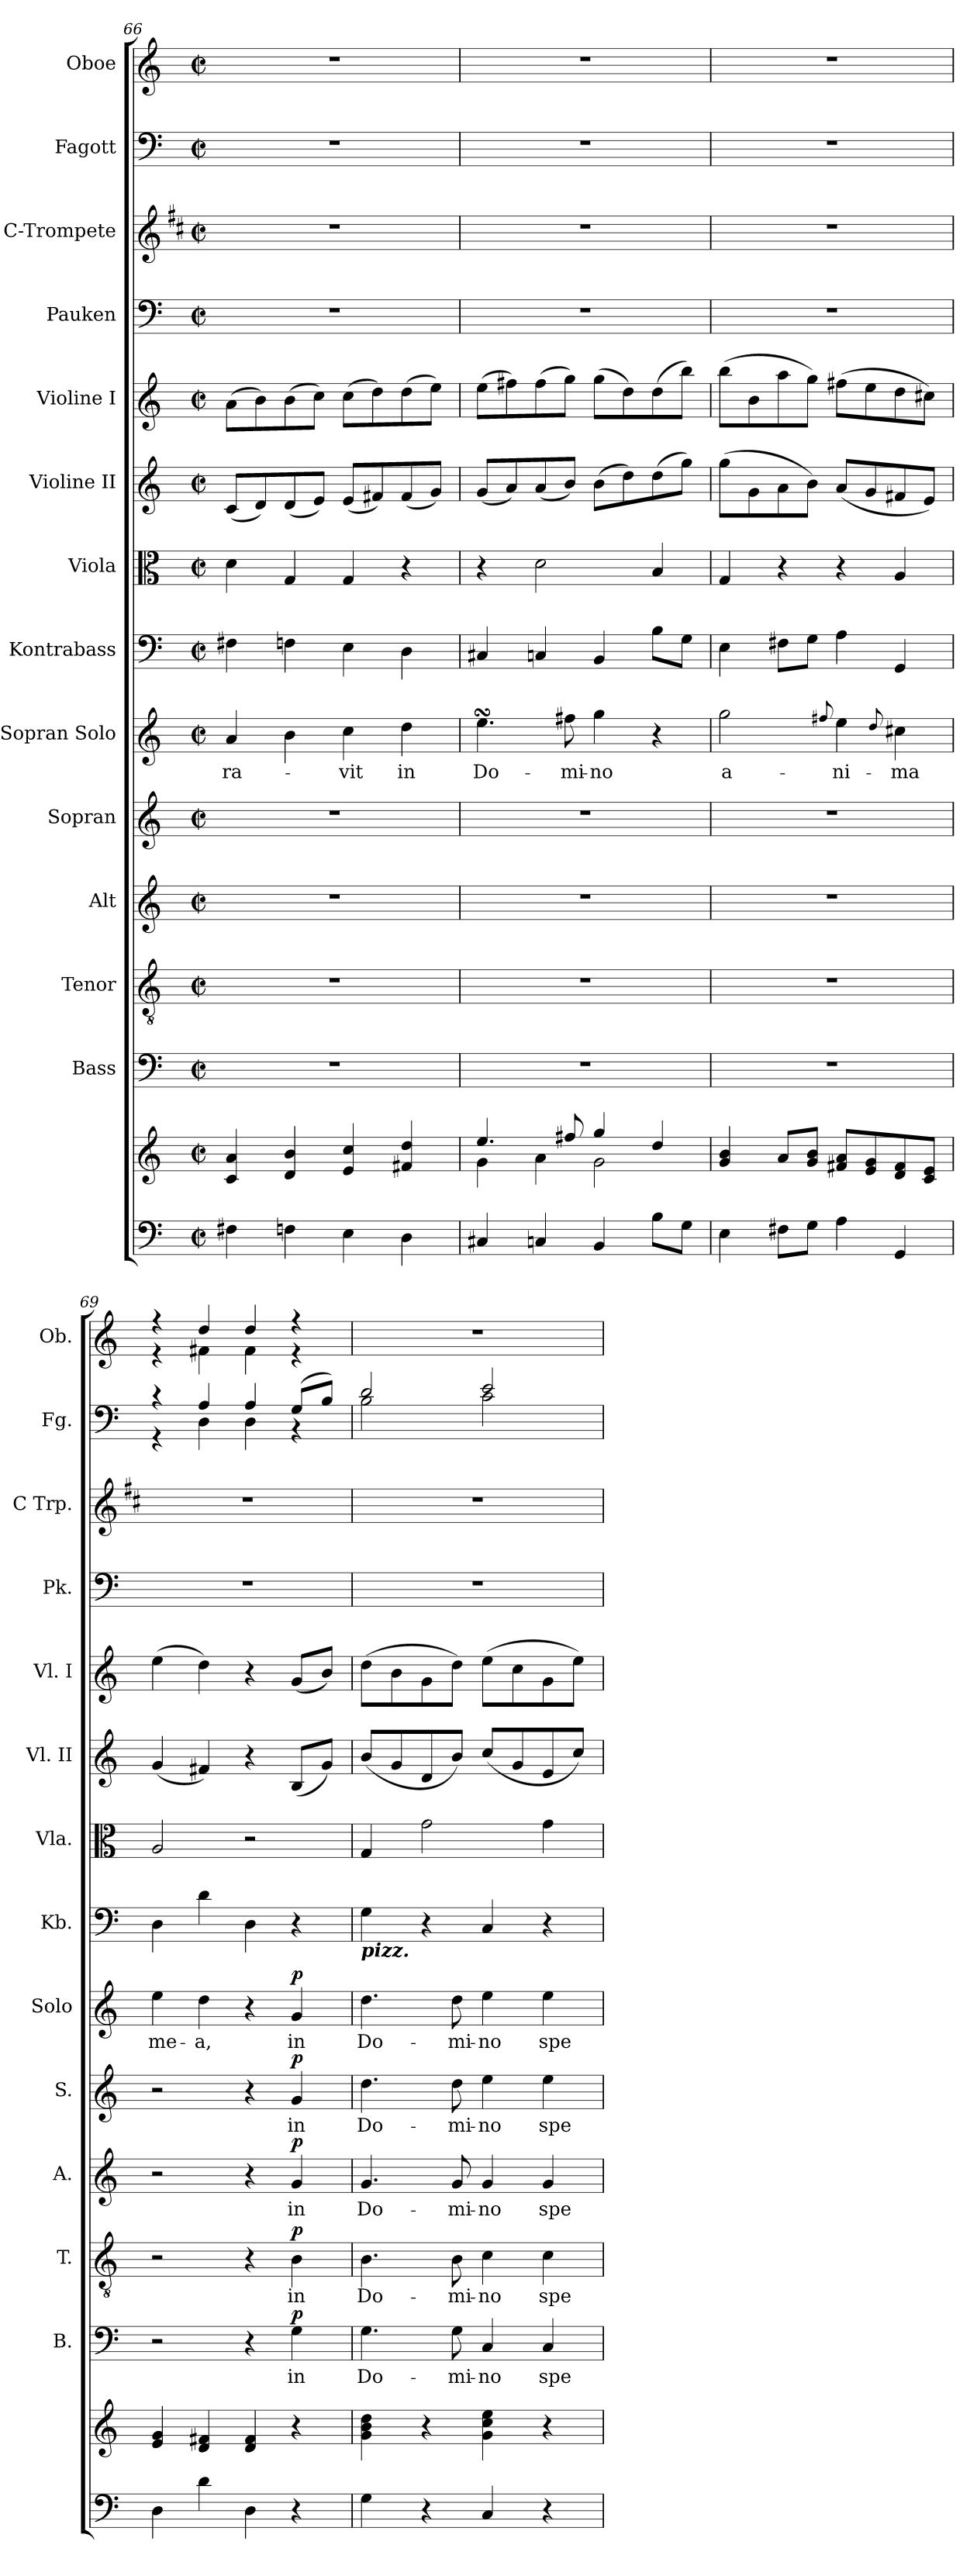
**kern	**kern	**kern	**text	**dynam	**kern	**text	**dynam	**kern	**text	**dynam	**kern	**text	**dynam	**kern	**text	**dynam	**kern	**kern	**kern	**kern	**kern	**kern	**kern	**kern
*part14	*part14	*part13	*part13	*part13	*part12	*part12	*part12	*part11	*part11	*part11	*part10	*part10	*part10	*part9	*part9	*part9	*part8	*part7	*part6	*part5	*part4	*part3	*part2	*part1
*staff15	*staff14	*staff13	*staff13	*staff13	*staff12	*staff12	*staff12	*staff11	*staff11	*staff11	*staff10	*staff10	*staff10	*staff9	*staff9	*staff9	*staff8	*staff7	*staff6	*staff5	*staff4	*staff3	*staff2	*staff1
*	*	*I"Bass	*	*	*I"Tenor	*	*	*I"Alt	*	*	*I"Sopran	*	*	*I"Sopran Solo	*	*	*I"Kontrabass	*I"Viola	*I"Violine II	*I"Violine I	*I"Pauken	*I"C-Trompete	*I"Fagott	*I"Oboe
*	*	*I'B.	*	*	*I'T.	*	*	*I'A.	*	*	*I'S.	*	*	*I'Solo	*	*	*I'Kb.	*I'Vla.	*I'Vl. II	*I'Vl. I	*I'Pk.	*I'C Trp.	*I'Fg.	*I'Ob.
*clefF4	*clefG2	*clefF4	*	*	*clefGv2	*	*	*clefG2	*	*	*clefG2	*	*	*clefG2	*	*	*clefF4	*clefC3	*clefG2	*clefG2	*clefF4	*clefG2	*clefF4	*clefG2
*	*	*	*	*	*	*	*	*	*	*	*	*	*	*	*	*	*ITrd7c12	*	*	*	*	*ITrd1c2	*	*
*k[]	*k[]	*k[]	*	*	*k[]	*	*	*k[]	*	*	*k[]	*	*	*k[]	*	*	*k[]	*k[]	*k[]	*k[]	*k[]	*k[]	*k[]	*k[]
*C:	*C:	*C:	*	*	*C:	*	*	*C:	*	*	*C:	*	*	*C:	*	*	*C:	*C:	*C:	*C:	*C:	*C:	*C:	*C:
*M2/2	*M2/2	*M2/2	*	*	*M2/2	*	*	*M2/2	*	*	*M2/2	*	*	*M2/2	*	*	*M2/2	*M2/2	*M2/2	*M2/2	*M2/2	*M2/2	*M2/2	*M2/2
*met(c|)	*met(c|)	*met(c|)	*	*	*met(c|)	*	*	*met(c|)	*	*	*met(c|)	*	*	*met(c|)	*	*	*met(c|)	*met(c|)	*met(c|)	*met(c|)	*met(c|)	*met(c|)	*met(c|)	*met(c|)
=66	=66	=66	=66	=66	=66	=66	=66	=66	=66	=66	=66	=66	=66	=66	=66	=66	=66	=66	=66	=66	=66	=66	=66	=66
!	!	!	!	!	!	!	!	!	!	!	!	!	!	!	!LO:LY:b	!	!	!	!	!	!	!	!	!
4F#X\	4c/ 4a/	1r	.	.	1r	.	.	1r	.	.	1r	.	.	4a/	-ra-	.	4FF#X\	4d\	(<8c/L	(>8a\L	1r	1r	1r	1r
.	.	.	.	.	.	.	.	.	.	.	.	.	.	.	.	.	.	.	8d/)	8b\)	.	.	.	.
4Fn\	4d/ 4b/	.	.	.	.	.	.	.	.	.	.	.	.	4b\	.	.	4FFn\	4G/	(<8d/	(>8b\	.	.	.	.
.	.	.	.	.	.	.	.	.	.	.	.	.	.	.	.	.	.	.	8e/J)	8cc\J)	.	.	.	.
!	!	!	!	!	!	!	!	!	!	!	!	!	!	!	!LO:LY:b	!	!	!	!	!	!	!	!	!
4E\	4e/ 4cc/	.	.	.	.	.	.	.	.	.	.	.	.	4cc\	-vit	.	4EE\	4G/	(<8e/L	(>8cc\L	.	.	.	.
.	.	.	.	.	.	.	.	.	.	.	.	.	.	.	.	.	.	.	8f#X/)	8dd\)	.	.	.	.
!	!	!	!	!	!	!	!	!	!	!	!	!	!	!	!LO:LY:b	!	!	!	!	!	!	!	!	!
4D\	4f#X/ 4dd/	.	.	.	.	.	.	.	.	.	.	.	.	4dd\	in	.	4DD\	4r	(<8f#/	(>8dd\	.	.	.	.
.	.	.	.	.	.	.	.	.	.	.	.	.	.	.	.	.	.	.	8g/J)	8ee\J)	.	.	.	.
=67	=67	=67	=67	=67	=67	=67	=67	=67	=67	=67	=67	=67	=67	=67	=67	=67	=67	=67	=67	=67	=67	=67	=67	=67
*	*^	*	*	*	*	*	*	*	*	*	*	*	*	*	*	*	*	*	*	*	*	*	*	*
!	!	!	!	!	!	!	!	!	!	!	!	!	!	!	!	!LO:LY:b	!	!	!	!	!	!	!	!	!
4C#X/	4.ee/	4g\	1r	.	.	1r	.	.	1r	.	.	1r	.	.	4.eesSsS\	Do-	.	4CC#X/	4r	(<8g/L	(>8ee\L	1r	1r	1r	1r
.	.	.	.	.	.	.	.	.	.	.	.	.	.	.	.	.	.	.	.	8a/)	8ff#X\)	.	.	.	.
4Cn/	.	4a\	.	.	.	.	.	.	.	.	.	.	.	.	.	.	.	4CCn/	2d\	(<8a/	(>8ff#\	.	.	.	.
!	!	!	!	!	!	!	!	!	!	!	!	!	!	!	!	!LO:LY:b	!	!	!	!	!	!	!	!	!
.	8ff#X/	.	.	.	.	.	.	.	.	.	.	.	.	.	8ff#X\	-mi-	.	.	.	8b/J)	8gg\J)	.	.	.	.
!	!	!	!	!	!	!	!	!	!	!	!	!	!	!	!	!LO:LY:b	!	!	!	!	!	!	!	!	!
4BB/	4gg/	2g\	.	.	.	.	.	.	.	.	.	.	.	.	4gg\	-no	.	4BBB/	.	(>8b\L	(>8gg\L	.	.	.	.
.	.	.	.	.	.	.	.	.	.	.	.	.	.	.	.	.	.	.	.	8dd\)	8dd\)	.	.	.	.
8B\L	4dd/	.	.	.	.	.	.	.	.	.	.	.	.	.	4r	.	.	8BB\L	4B/	(>8dd\	(>8dd\	.	.	.	.
8G\J	.	.	.	.	.	.	.	.	.	.	.	.	.	.	.	.	.	8GG\J	.	8gg\J)	8bb\J)	.	.	.	.
*	*v	*v	*	*	*	*	*	*	*	*	*	*	*	*	*	*	*	*	*	*	*	*	*	*	*
=68	=68	=68	=68	=68	=68	=68	=68	=68	=68	=68	=68	=68	=68	=68	=68	=68	=68	=68	=68	=68	=68	=68	=68	=68
!	!	!	!	!	!	!	!	!	!	!	!	!	!	!	!LO:LY:b	!	!	!	!	!	!	!	!	!
4E\	4g/ 4b/	1r	.	.	1r	.	.	1r	.	.	1r	.	.	2gg\	a-	.	4EE\	4G/	(>8gg\L	(>8bb\L	1r	1r	1r	1r
.	.	.	.	.	.	.	.	.	.	.	.	.	.	.	.	.	.	.	8g\	8b\	.	.	.	.
8F#X\L	8a/L	.	.	.	.	.	.	.	.	.	.	.	.	.	.	.	8FF#X\L	4r	8a\	8aa\	.	.	.	.
8G\J	8g/ 8b/J	.	.	.	.	.	.	.	.	.	.	.	.	.	.	.	8GG\J	.	8b\J)	8gg\J)	.	.	.	.
.	.	.	.	.	.	.	.	.	.	.	.	.	.	8qqff#X/	.	.	.	.	.	.	.	.	.	.
!	!	!	!	!	!	!	!	!	!	!	!	!	!	!	!LO:LY:b	!	!	!	!	!	!	!	!	!
4A\	8f#X/ 8a/L	.	.	.	.	.	.	.	.	.	.	.	.	4ee\	-ni-	.	4AA\	4r	(<8a/L	(>8ff#X\L	.	.	.	.
.	8e/ 8g/	.	.	.	.	.	.	.	.	.	.	.	.	.	.	.	.	.	8g/	8ee\	.	.	.	.
.	.	.	.	.	.	.	.	.	.	.	.	.	.	8qqdd/	.	.	.	.	.	.	.	.	.	.
!	!	!	!	!	!	!	!	!	!	!	!	!	!	!	!LO:LY:b	!	!	!	!	!	!	!	!	!
4GG/	8d/ 8f#/	.	.	.	.	.	.	.	.	.	.	.	.	4cc#X\	-ma	.	4GGG/	4A/	8f#X/	8dd\	.	.	.	.
.	8c/ 8e/J	.	.	.	.	.	.	.	.	.	.	.	.	.	.	.	.	.	8e/J)	8cc#X\J)	.	.	.	.
=69	=69	=69	=69	=69	=69	=69	=69	=69	=69	=69	=69	=69	=69	=69	=69	=69	=69	=69	=69	=69	=69	=69	=69	=69
!	!	!	!	!	!	!	!	!	!	!	!	!	!	!	!LO:LY:b	!	!	!	!	!	!	!	!	!
*	*	*	*	*	*	*	*	*	*	*	*	*	*	*	*	*	*	*	*	*	*	*	*^	*^
4D\	4e/ 4g/	2r	.	.	2r	.	.	2r	.	.	2r	.	.	4ee\	me-	.	4DD\	2A/	(<4g/	(>4ee\	1r	1r	4r	4r	4r	4r
!	!	!	!	!	!	!	!	!	!	!	!	!	!	!	!LO:LY:b	!	!	!	!	!	!	!	!	!	!	!
4d\	4d/ 4f#X/	.	.	.	.	.	.	.	.	.	.	.	.	4dd\	-a,	.	4D\	.	4f#X/)	4dd\)	.	.	4A/	4D\	4dd/	4f#X\
4D\	4d/ 4f#/	4r	.	.	4r	.	.	4r	.	.	4r	.	.	4r	.	.	4DD\	2r	4r	4r	.	.	4A/	4D\	4dd/	4f#\
!	!	!	!LO:LY:b	!LO:DY:a	!	!LO:LY:b	!LO:DY:a	!	!LO:LY:b	!LO:DY:a	!	!LO:LY:b	!LO:DY:a	!	!LO:LY:b	!LO:DY:a	!	!	!	!	!	!	!	!	!	!
4r	4r	4G\	in	p	4B\	in	p	4g/	in	p	4g/	in	p	4g/	in	p	4r	.	(<8B/L	(<8g/L	.	.	(>8G/L	4rBB	4r	4r
.	.	.	.	.	.	.	.	.	.	.	.	.	.	.	.	.	.	.	8g/J)	8b/J)	.	.	8B/J)	.	.	.
*	*	*	*	*	*	*	*	*	*	*	*	*	*	*	*	*	*	*	*	*	*	*	*	*	*v	*v
=70	=70	=70	=70	=70	=70	=70	=70	=70	=70	=70	=70	=70	=70	=70	=70	=70	=70	=70	=70	=70	=70	=70	=70	=70	=70
!	!	!	!	!	!	!	!	!	!	!	!	!	!	!	!	!	!LO:TX:b:Bi:t=pizz.	!	!	!	!	!	!	!	!
!	!	!	!LO:LY:b	!	!	!LO:LY:b	!	!	!LO:LY:b	!	!	!LO:LY:b	!	!	!LO:LY:b	!	!	!	!	!	!	!	!	!	!
4G\	4g\ 4b\ 4dd\	4.G\	Do-	.	4.B\	Do-	.	4.g/	Do-	.	4.dd\	Do-	.	4.dd\	Do-	.	4GG\	4G/	(<8b/L	(>8dd\L	1r	1r	2d/	2B\	1r
.	.	.	.	.	.	.	.	.	.	.	.	.	.	.	.	.	.	.	8g/	8b\	.	.	.	.	.
4r	4r	.	.	.	.	.	.	.	.	.	.	.	.	.	.	.	4r	2g\	8d/	8g\	.	.	.	.	.
!	!	!	!LO:LY:b	!	!	!LO:LY:b	!	!	!LO:LY:b	!	!	!LO:LY:b	!	!	!LO:LY:b	!	!	!	!	!	!	!	!	!	!
.	.	8G\	-mi-	.	8B\	-mi-	.	8g/	-mi-	.	8dd\	-mi-	.	8dd\	-mi-	.	.	.	8b/J)	8dd\J)	.	.	.	.	.
!	!	!	!LO:LY:b	!	!	!LO:LY:b	!	!	!LO:LY:b	!	!	!LO:LY:b	!	!	!LO:LY:b	!	!	!	!	!	!	!	!	!	!
4C/	4g\ 4cc\ 4ee\	4C/	-no	.	4c\	-no	.	4g/	-no	.	4ee\	-no	.	4ee\	-no	.	4CC/	.	(<8cc/L	(>8ee\L	.	.	2e/	2c\	.
.	.	.	.	.	.	.	.	.	.	.	.	.	.	.	.	.	.	.	8g/	8cc\	.	.	.	.	.
!	!	!	!LO:LY:b	!	!	!LO:LY:b	!	!	!LO:LY:b	!	!	!LO:LY:b	!	!	!LO:LY:b	!	!	!	!	!	!	!	!	!	!
4r	4r	4C/	spe-	.	4c\	spe-	.	4g/	spe-	.	4ee\	spe-	.	4ee\	spe-	.	4r	4g\	8e/	8g\	.	.	.	.	.
.	.	.	.	.	.	.	.	.	.	.	.	.	.	.	.	.	.	.	8cc/J)	8ee\J)	.	.	.	.	.
*	*	*	*	*	*	*	*	*	*	*	*	*	*	*	*	*	*	*	*	*	*	*	*v	*v	*
=	=	=	=	=	=	=	=	=	=	=	=	=	=	=	=	=	=	=	=	=	=	=	=	=
*-	*-	*-	*-	*-	*-	*-	*-	*-	*-	*-	*-	*-	*-	*-	*-	*-	*-	*-	*-	*-	*-	*-	*-	*-
